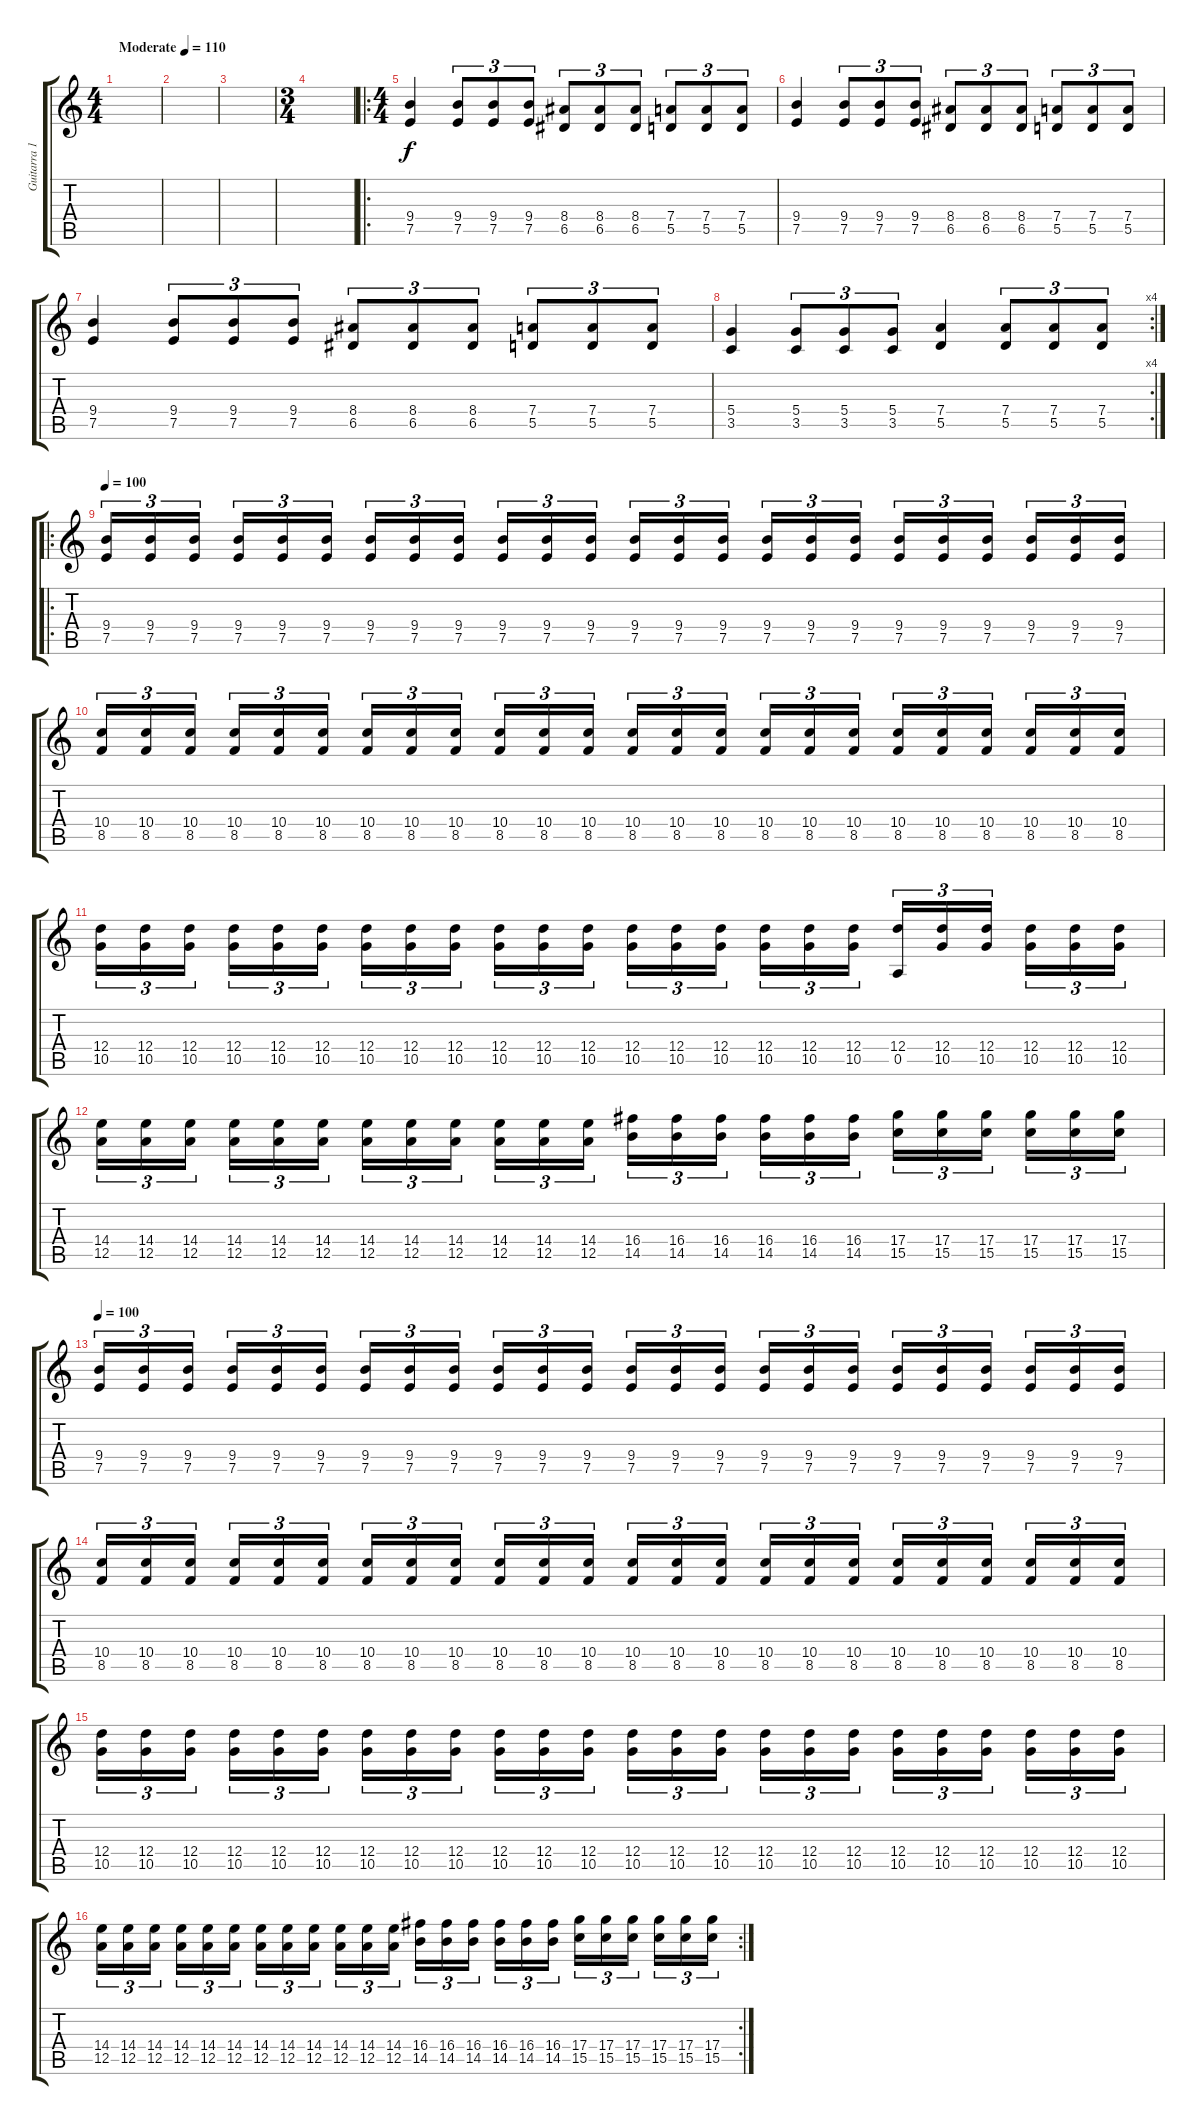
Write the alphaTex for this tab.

\track ("Guitarra 1" "Guitarra 1") {instrument distortionguitar}
\staff {score tabs}
\tuning (E4 B3 G3 D3 A2 E2) {hide}
\ts (4 4)
\tempo (110 "Moderate")
\clef g2
\ks c
|
|
|
\ts (3 4)
|
\ro
\ts (4 4)
(9.4 7.5).4 (9.4 7.5).8{tu (3 2)} (9.4 7.5).8{tu (3 2)} (9.4 7.5).8{tu (3 2)} (8.4 6.5).8{tu (3 2)} (8.4 6.5).8{tu (3 2)} (8.4 6.5).8{tu (3 2)} (7.4 5.5).8{tu (3 2)} (7.4 5.5).8{tu (3 2)} (7.4 5.5).8{tu (3 2)} |
(9.4 7.5).4 (9.4 7.5).8{tu (3 2)} (9.4 7.5).8{tu (3 2)} (9.4 7.5).8{tu (3 2)} (8.4 6.5).8{tu (3 2)} (8.4 6.5).8{tu (3 2)} (8.4 6.5).8{tu (3 2)} (7.4 5.5).8{tu (3 2)} (7.4 5.5).8{tu (3 2)} (7.4 5.5).8{tu (3 2)} |
(9.4 7.5).4 (9.4 7.5).8{tu (3 2)} (9.4 7.5).8{tu (3 2)} (9.4 7.5).8{tu (3 2)} (8.4 6.5).8{tu (3 2)} (8.4 6.5).8{tu (3 2)} (8.4 6.5).8{tu (3 2)} (7.4 5.5).8{tu (3 2)} (7.4 5.5).8{tu (3 2)} (7.4 5.5).8{tu (3 2)} |
\rc 4
(5.4 3.5).4 (5.4 3.5).8{tu (3 2)} (5.4 3.5).8{tu (3 2)} (5.4 3.5).8{tu (3 2)} (7.4 5.5).4 (7.4 5.5).8{tu (3 2)} (7.4 5.5).8{tu (3 2)} (7.4 5.5).8{tu (3 2)} |
\ro
\tempo 100
(9.4 7.5).16{tu (3 2)} (9.4 7.5).16{tu (3 2)} (9.4 7.5).16{tu (3 2) beam splitsecondary} (9.4 7.5).16{tu (3 2)} (9.4 7.5).16{tu (3 2)} (9.4 7.5).16{tu (3 2)} (9.4 7.5).16{tu (3 2)} (9.4 7.5).16{tu (3 2)} (9.4 7.5).16{tu (3 2) beam splitsecondary} (9.4 7.5).16{tu (3 2)} (9.4 7.5).16{tu (3 2)} (9.4 7.5).16{tu (3 2)} (9.4 7.5).16{tu (3 2)} (9.4 7.5).16{tu (3 2)} (9.4 7.5).16{tu (3 2) beam splitsecondary} (9.4 7.5).16{tu (3 2)} (9.4 7.5).16{tu (3 2)} (9.4 7.5).16{tu (3 2)} (9.4 7.5).16{tu (3 2)} (9.4 7.5).16{tu (3 2)} (9.4 7.5).16{tu (3 2) beam splitsecondary} (9.4 7.5).16{tu (3 2)} (9.4 7.5).16{tu (3 2)} (9.4 7.5).16{tu (3 2)} |
(10.4 8.5).16{tu (3 2)} (10.4 8.5).16{tu (3 2)} (10.4 8.5).16{tu (3 2) beam splitsecondary} (10.4 8.5).16{tu (3 2)} (10.4 8.5).16{tu (3 2)} (10.4 8.5).16{tu (3 2)} (10.4 8.5).16{tu (3 2)} (10.4 8.5).16{tu (3 2)} (10.4 8.5).16{tu (3 2) beam splitsecondary} (10.4 8.5).16{tu (3 2)} (10.4 8.5).16{tu (3 2)} (10.4 8.5).16{tu (3 2)} (10.4 8.5).16{tu (3 2)} (10.4 8.5).16{tu (3 2)} (10.4 8.5).16{tu (3 2) beam splitsecondary} (10.4 8.5).16{tu (3 2)} (10.4 8.5).16{tu (3 2)} (10.4 8.5).16{tu (3 2)} (10.4 8.5).16{tu (3 2)} (10.4 8.5).16{tu (3 2)} (10.4 8.5).16{tu (3 2) beam splitsecondary} (10.4 8.5).16{tu (3 2)} (10.4 8.5).16{tu (3 2)} (10.4 8.5).16{tu (3 2)} |
(12.4 10.5).16{tu (3 2)} (12.4 10.5).16{tu (3 2)} (12.4 10.5).16{tu (3 2) beam splitsecondary} (12.4 10.5).16{tu (3 2)} (12.4 10.5).16{tu (3 2)} (12.4 10.5).16{tu (3 2)} (12.4 10.5).16{tu (3 2)} (12.4 10.5).16{tu (3 2)} (12.4 10.5).16{tu (3 2) beam splitsecondary} (12.4 10.5).16{tu (3 2)} (12.4 10.5).16{tu (3 2)} (12.4 10.5).16{tu (3 2)} (12.4 10.5).16{tu (3 2)} (12.4 10.5).16{tu (3 2)} (12.4 10.5).16{tu (3 2) beam splitsecondary} (12.4 10.5).16{tu (3 2)} (12.4 10.5).16{tu (3 2)} (12.4 10.5).16{tu (3 2)} (12.4 0.5).16{tu (3 2)} (12.4 10.5).16{tu (3 2)} (12.4 10.5).16{tu (3 2) beam splitsecondary} (12.4 10.5).16{tu (3 2)} (12.4 10.5).16{tu (3 2)} (12.4 10.5).16{tu (3 2)} |
(14.4 12.5).16{tu (3 2)} (14.4 12.5).16{tu (3 2)} (14.4 12.5).16{tu (3 2) beam splitsecondary} (14.4 12.5).16{tu (3 2)} (14.4 12.5).16{tu (3 2)} (14.4 12.5).16{tu (3 2)} (14.4 12.5).16{tu (3 2)} (14.4 12.5).16{tu (3 2)} (14.4 12.5).16{tu (3 2) beam splitsecondary} (14.4 12.5).16{tu (3 2)} (14.4 12.5).16{tu (3 2)} (14.4 12.5).16{tu (3 2)} (16.4 14.5).16{tu (3 2)} (16.4 14.5).16{tu (3 2)} (16.4 14.5).16{tu (3 2) beam splitsecondary} (16.4 14.5).16{tu (3 2)} (16.4 14.5).16{tu (3 2)} (16.4 14.5).16{tu (3 2)} (17.4 15.5).16{tu (3 2)} (17.4 15.5).16{tu (3 2)} (17.4 15.5).16{tu (3 2) beam splitsecondary} (17.4 15.5).16{tu (3 2)} (17.4 15.5).16{tu (3 2)} (17.4 15.5).16{tu (3 2)} |
\tempo 100
(9.4 7.5).16{tu (3 2)} (9.4 7.5).16{tu (3 2)} (9.4 7.5).16{tu (3 2) beam splitsecondary} (9.4 7.5).16{tu (3 2)} (9.4 7.5).16{tu (3 2)} (9.4 7.5).16{tu (3 2)} (9.4 7.5).16{tu (3 2)} (9.4 7.5).16{tu (3 2)} (9.4 7.5).16{tu (3 2) beam splitsecondary} (9.4 7.5).16{tu (3 2)} (9.4 7.5).16{tu (3 2)} (9.4 7.5).16{tu (3 2)} (9.4 7.5).16{tu (3 2)} (9.4 7.5).16{tu (3 2)} (9.4 7.5).16{tu (3 2) beam splitsecondary} (9.4 7.5).16{tu (3 2)} (9.4 7.5).16{tu (3 2)} (9.4 7.5).16{tu (3 2)} (9.4 7.5).16{tu (3 2)} (9.4 7.5).16{tu (3 2)} (9.4 7.5).16{tu (3 2) beam splitsecondary} (9.4 7.5).16{tu (3 2)} (9.4 7.5).16{tu (3 2)} (9.4 7.5).16{tu (3 2)} |
(10.4 8.5).16{tu (3 2)} (10.4 8.5).16{tu (3 2)} (10.4 8.5).16{tu (3 2) beam splitsecondary} (10.4 8.5).16{tu (3 2)} (10.4 8.5).16{tu (3 2)} (10.4 8.5).16{tu (3 2)} (10.4 8.5).16{tu (3 2)} (10.4 8.5).16{tu (3 2)} (10.4 8.5).16{tu (3 2) beam splitsecondary} (10.4 8.5).16{tu (3 2)} (10.4 8.5).16{tu (3 2)} (10.4 8.5).16{tu (3 2)} (10.4 8.5).16{tu (3 2)} (10.4 8.5).16{tu (3 2)} (10.4 8.5).16{tu (3 2) beam splitsecondary} (10.4 8.5).16{tu (3 2)} (10.4 8.5).16{tu (3 2)} (10.4 8.5).16{tu (3 2)} (10.4 8.5).16{tu (3 2)} (10.4 8.5).16{tu (3 2)} (10.4 8.5).16{tu (3 2) beam splitsecondary} (10.4 8.5).16{tu (3 2)} (10.4 8.5).16{tu (3 2)} (10.4 8.5).16{tu (3 2)} |
(12.4 10.5).16{tu (3 2)} (12.4 10.5).16{tu (3 2)} (12.4 10.5).16{tu (3 2) beam splitsecondary} (12.4 10.5).16{tu (3 2)} (12.4 10.5).16{tu (3 2)} (12.4 10.5).16{tu (3 2)} (12.4 10.5).16{tu (3 2)} (12.4 10.5).16{tu (3 2)} (12.4 10.5).16{tu (3 2) beam splitsecondary} (12.4 10.5).16{tu (3 2)} (12.4 10.5).16{tu (3 2)} (12.4 10.5).16{tu (3 2)} (12.4 10.5).16{tu (3 2)} (12.4 10.5).16{tu (3 2)} (12.4 10.5).16{tu (3 2) beam splitsecondary} (12.4 10.5).16{tu (3 2)} (12.4 10.5).16{tu (3 2)} (12.4 10.5).16{tu (3 2)} (12.4 10.5).16{tu (3 2)} (12.4 10.5).16{tu (3 2)} (12.4 10.5).16{tu (3 2) beam splitsecondary} (12.4 10.5).16{tu (3 2)} (12.4 10.5).16{tu (3 2)} (12.4 10.5).16{tu (3 2)} |
\rc 2
(14.4 12.5).16{tu (3 2)} (14.4 12.5).16{tu (3 2)} (14.4 12.5).16{tu (3 2) beam splitsecondary} (14.4 12.5).16{tu (3 2)} (14.4 12.5).16{tu (3 2)} (14.4 12.5).16{tu (3 2)} (14.4 12.5).16{tu (3 2)} (14.4 12.5).16{tu (3 2)} (14.4 12.5).16{tu (3 2) beam splitsecondary} (14.4 12.5).16{tu (3 2)} (14.4 12.5).16{tu (3 2)} (14.4 12.5).16{tu (3 2)} (16.4 14.5).16{tu (3 2)} (16.4 14.5).16{tu (3 2)} (16.4 14.5).16{tu (3 2) beam splitsecondary} (16.4 14.5).16{tu (3 2)} (16.4 14.5).16{tu (3 2)} (16.4 14.5).16{tu (3 2)} (17.4 15.5).16{tu (3 2)} (17.4 15.5).16{tu (3 2)} (17.4 15.5).16{tu (3 2) beam splitsecondary} (17.4 15.5).16{tu (3 2)} (17.4 15.5).16{tu (3 2)} (17.4 15.5).16{tu (3 2)}
